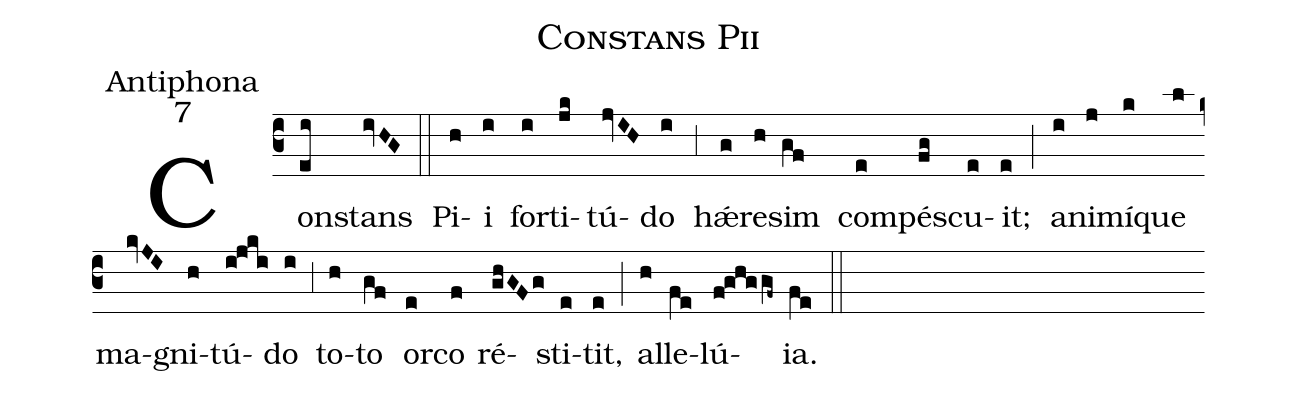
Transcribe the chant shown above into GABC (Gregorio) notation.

name:Constans Pii;
office-part:Antiphona;
mode:7;
%%
(c3) Con(ei)stans(ivHG) (::)
Pi(h)i(i) for(i)ti(jk)tú(jvIH)do(i) (,3) h{<sp>'ae</sp>}(g)re(h)sim(gf) com(e)pé(fg)scu(e)it;(e) (;) a(i)ni(j)mí(k)que(l) ma(kvJI)gni(h)tú(i!jki)do(i) (,3) to(h)to(gf) or(e)co(f) ré(ghGFg)sti(e)tit,(e) (;) al(h)le(fe)lú(f!ghggf~)ia.(fe) (::)
